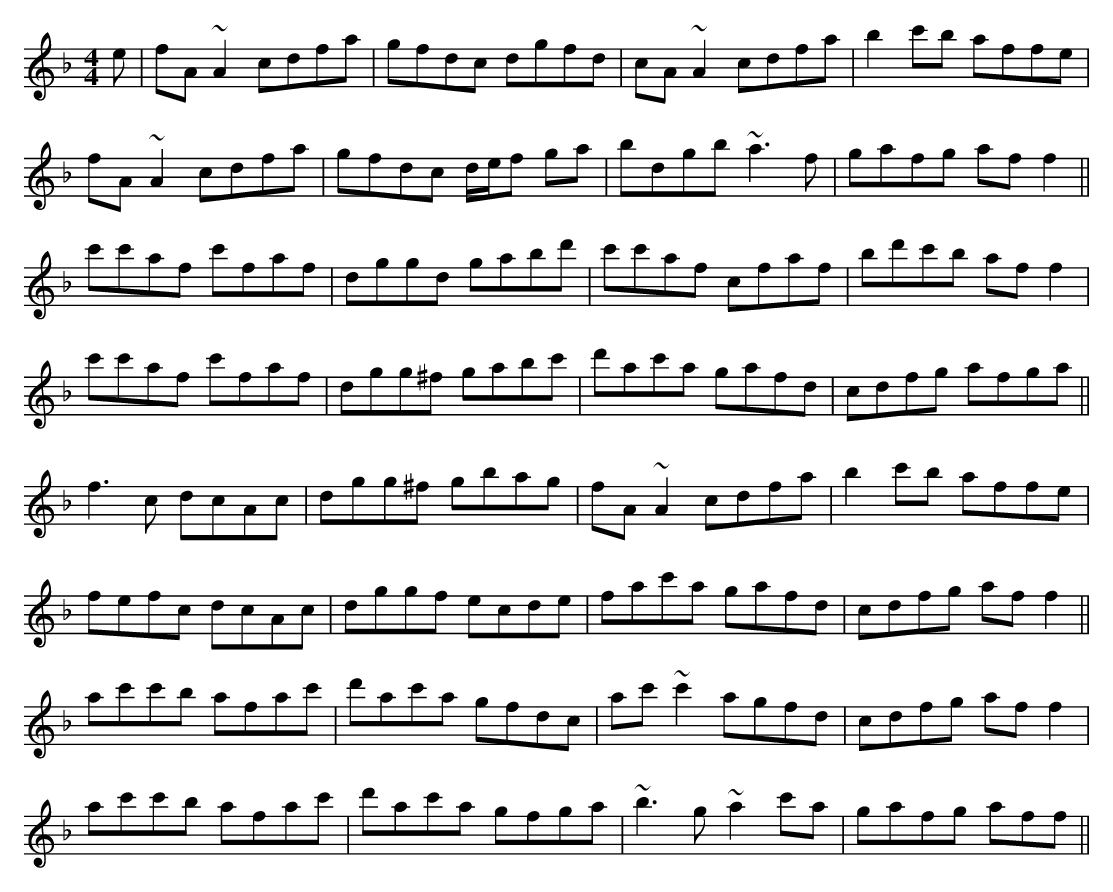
X:1
M:4/4
K:F
e|fA ~A2 cdfa|gfdc dgfd|cA ~A2 cdfa|b2 c'b affe|
fA ~A2 cdfa|gfdc d/e/f ga|bdgb ~a3 f|gafg af f2||
c'c'af c'faf|dggd gabd'|c'c'af cfaf|bd'c'b af f2|
c'c'af c'faf|dgg^f gabc'|d'ac'a gafd|cdfg afga||
f3 c dcAc|dgg^f gbag|fA ~A2 cdfa|b2 c'b affe|
fefc dcAc|dggf ecde|fac'a gafd|cdfg af f2||
ac'c'b afac'|d'ac'a gfdc|ac' ~c'2 agfd|cdfg af f2|
ac'c'b afac'|d'ac'a gfga|~b3 g ~a2 c'a|gafg aff||
